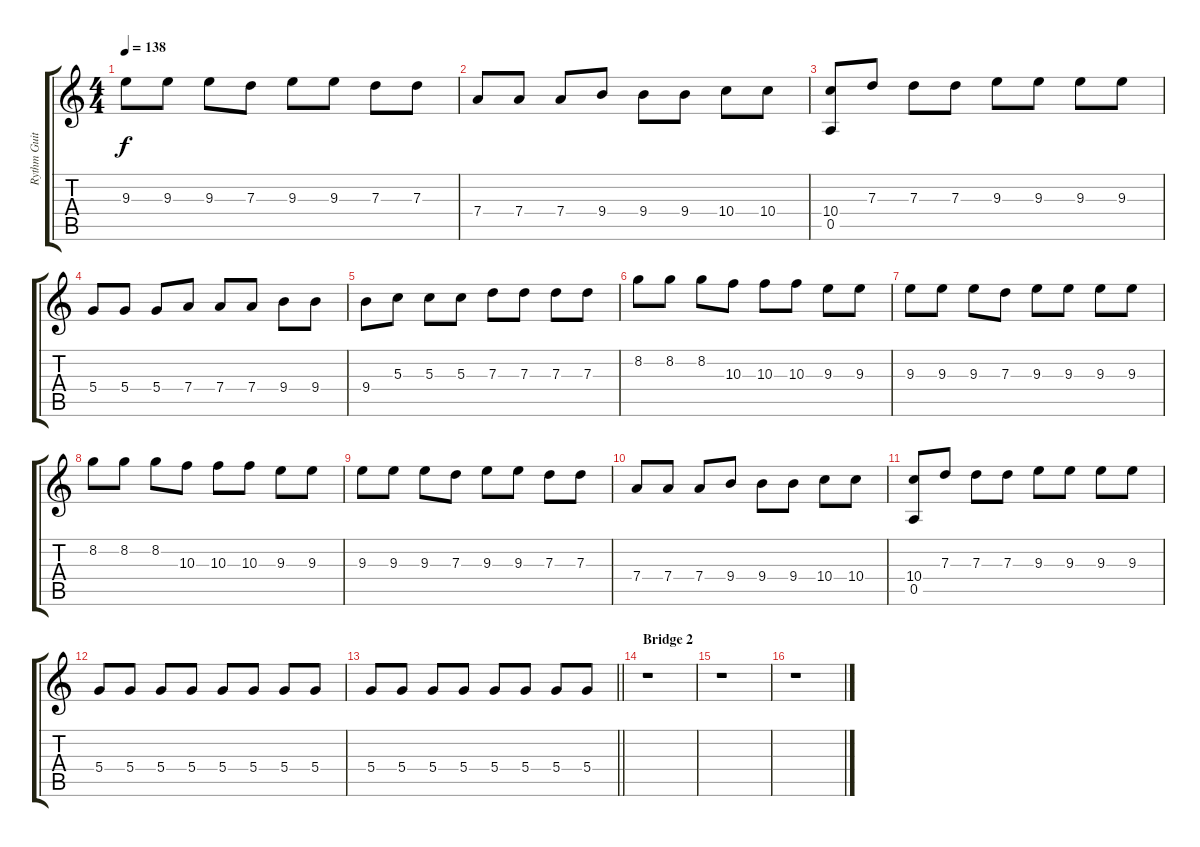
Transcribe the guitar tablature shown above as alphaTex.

\track ("Rythm Guitar" "Rythm Guit") {instrument distortionguitar}
\staff {score tabs}
\tuning (E4 B3 G3 D3 A2 E2) {hide}
\ts (4 4)
\tempo 138
\clef g2
\ks c
9.3.8{dy f} 9.3.8 9.3.8 7.3.8 9.3.8 9.3.8 7.3.8 7.3.8 |
7.4.8 7.4.8 7.4.8 9.4.8 9.4.8 9.4.8 10.4.8 10.4.8 |
(10.4 0.5).8 7.3.8 7.3.8 7.3.8 9.3.8 9.3.8 9.3.8 9.3.8 |
5.4.8 5.4.8 5.4.8 7.4.8 7.4.8 7.4.8 9.4.8 9.4.8 |
9.4.8 5.3.8 5.3.8 5.3.8 7.3.8 7.3.8 7.3.8 7.3.8 |
8.2.8 8.2.8 8.2.8 10.3.8 10.3.8 10.3.8 9.3.8 9.3.8 |
9.3.8 9.3.8 9.3.8 7.3.8 9.3.8 9.3.8 9.3.8 9.3.8 |
8.2.8 8.2.8 8.2.8 10.3.8 10.3.8 10.3.8 9.3.8 9.3.8 |
9.3.8 9.3.8 9.3.8 7.3.8 9.3.8 9.3.8 7.3.8 7.3.8 |
7.4.8 7.4.8 7.4.8 9.4.8 9.4.8 9.4.8 10.4.8 10.4.8 |
(10.4 0.5).8 7.3.8 7.3.8 7.3.8 9.3.8 9.3.8 9.3.8 9.3.8 |
5.4.8 5.4.8 5.4.8 5.4.8 5.4.8 5.4.8 5.4.8 5.4.8 |
\barLineRight lightlight
5.4.8 5.4.8 5.4.8 5.4.8 5.4.8 5.4.8 5.4.8 5.4.8 |
\section ("" "Bridge 2")
r.1 |
r.1 |
r.1
